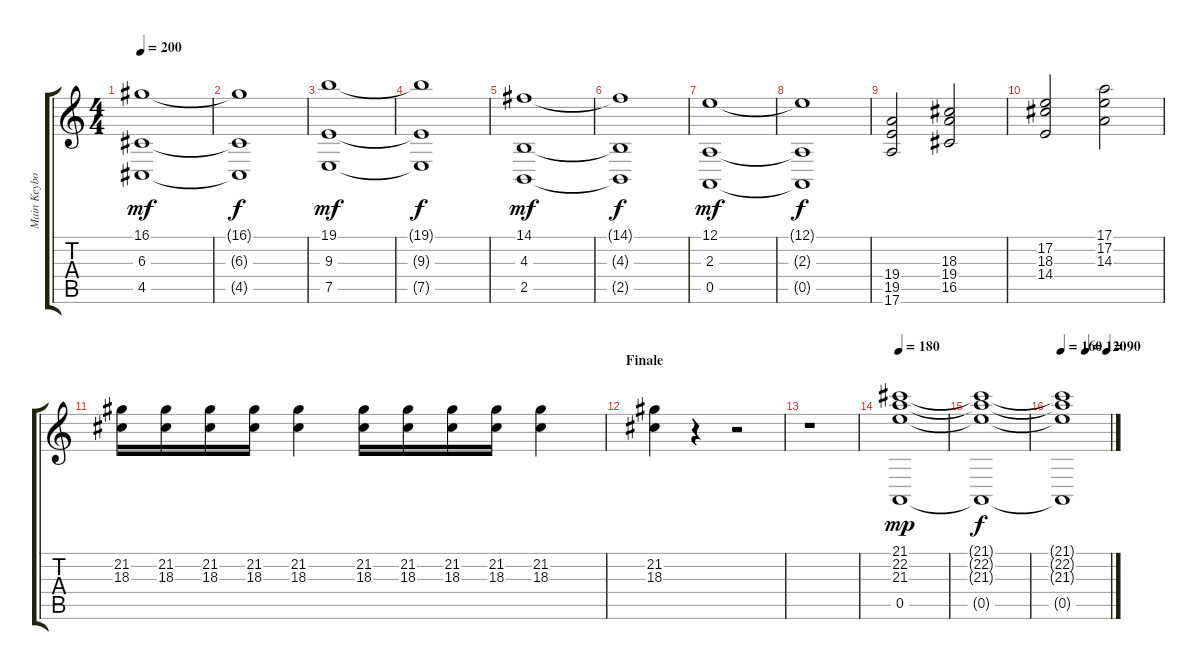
\track ("Main Keyboards" "Main Keybo") {instrument stringensemble1}
\staff {score tabs}
\tuning (E4 B3 G3 D3 A2 E2) {hide}
\ts (4 4)
\tempo 200
\clef g2
\ks c
(16.1 6.3 4.5).1{dy mf} |
(16.1{t} 6.3{t} 4.5{t}).1{dy f} |
(19.1 9.3 7.5).1{dy mf} |
(19.1{t} 9.3{t} 7.5{t}).1{dy f} |
(14.1 4.3 2.5).1{dy mf} |
(14.1{t} 4.3{t} 2.5{t}).1{dy f} |
(12.1 2.3 0.5).1{dy mf} |
(12.1{t} 2.3{t} 0.5{t}).1{dy f} |
(19.4 19.5 17.6).2 (18.3 19.4 16.5).2 |
(17.2 18.3 14.4).2 (17.1 17.2 14.3).2 |
(21.2 18.3).16 (21.2 18.3).16 (21.2 18.3).16 (21.2 18.3).16 (21.2 18.3).4 (21.2 18.3).16 (21.2 18.3).16 (21.2 18.3).16 (21.2 18.3).16 (21.2 18.3).4 |
\section ("" "Finale")
(21.2 18.3).4 r.4 r.2 |
r.1 |
\tempo 180
(21.1 22.2 21.3 0.5).1{dy mp} |
(21.1{t} 22.2{t} 21.3{t} 0.5{t}).1{dy f} |
\tempo 160
\tempo (120 0.5)
\tempo (90 0.9375)
(21.1{t} 22.2{t} 21.3{t} 0.5{t}).1
